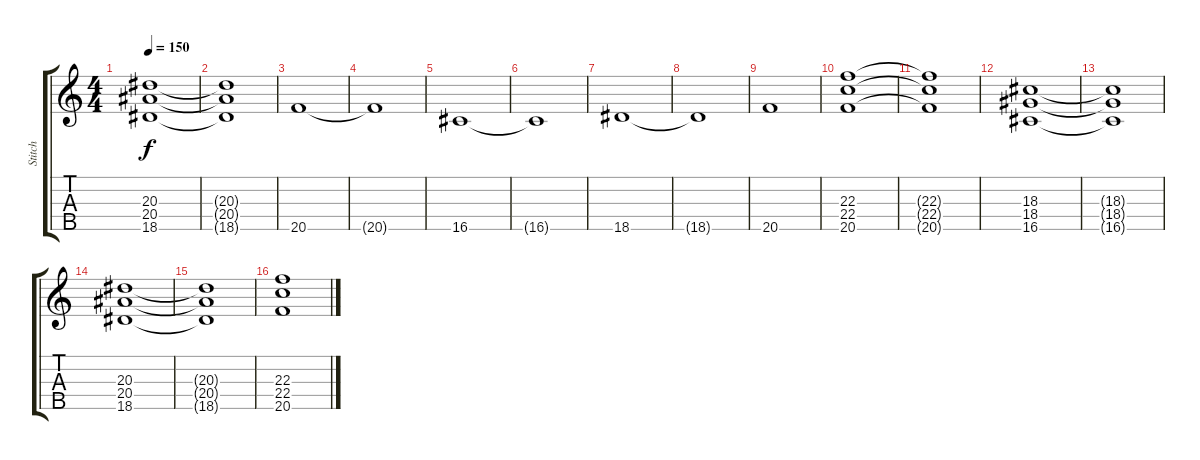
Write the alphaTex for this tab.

\track ("Stitch" "Stitch") {instrument stringensemble2}
\staff {score tabs}
\tuning (E4 B3 G3 D3 A2) {hide}
\ts (4 4)
\tempo 150
\clef g2
\ks c
(20.3 20.4 18.5).1{dy f} |
(20.3{t} 20.4{t} 18.5{t}).1 |
20.5.1 |
20.5{t}.1 |
16.5.1 |
16.5{t}.1 |
18.5.1 |
18.5{t}.1 |
20.5.1 |
(22.3 22.4 20.5).1 |
(22.3{t} 22.4{t} 20.5{t}).1 |
(18.3 18.4 16.5).1 |
(18.3{t} 18.4{t} 16.5{t}).1 |
(20.3 20.4 18.5).1 |
(20.3{t} 20.4{t} 18.5{t}).1 |
(22.3 22.4 20.5).1
